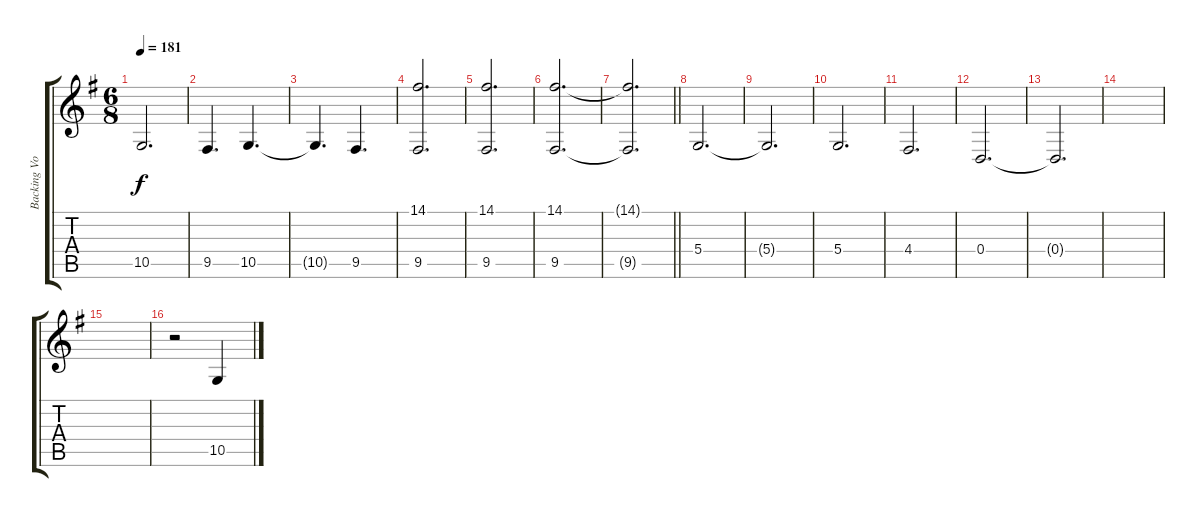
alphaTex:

\track ("Backing Vocals" "Backing Vo") {instrument clarinet}
\staff {score tabs}
\tuning (E4 B3 G3 D3 A2 E2) {hide}
\ts (6 8)
\tempo 181
\clef g2
\ks eminor
10.5.2{d dy f} |
9.5.4{d} 10.5.4{d} |
10.5{t}.4{d} 9.5.4{d} |
(14.1 9.5).2{d} |
(14.1 9.5).2{d} |
(14.1 9.5).2{d} |
\barLineRight lightlight
(14.1{t} 9.5{t}).2{d} |
5.4.2{d volume 14} |
5.4{t}.2{d} |
5.4.2{d} |
4.4.2{d} |
0.4.2{d} |
0.4{t}.2{d} |
|
|
r.2 10.5.4
